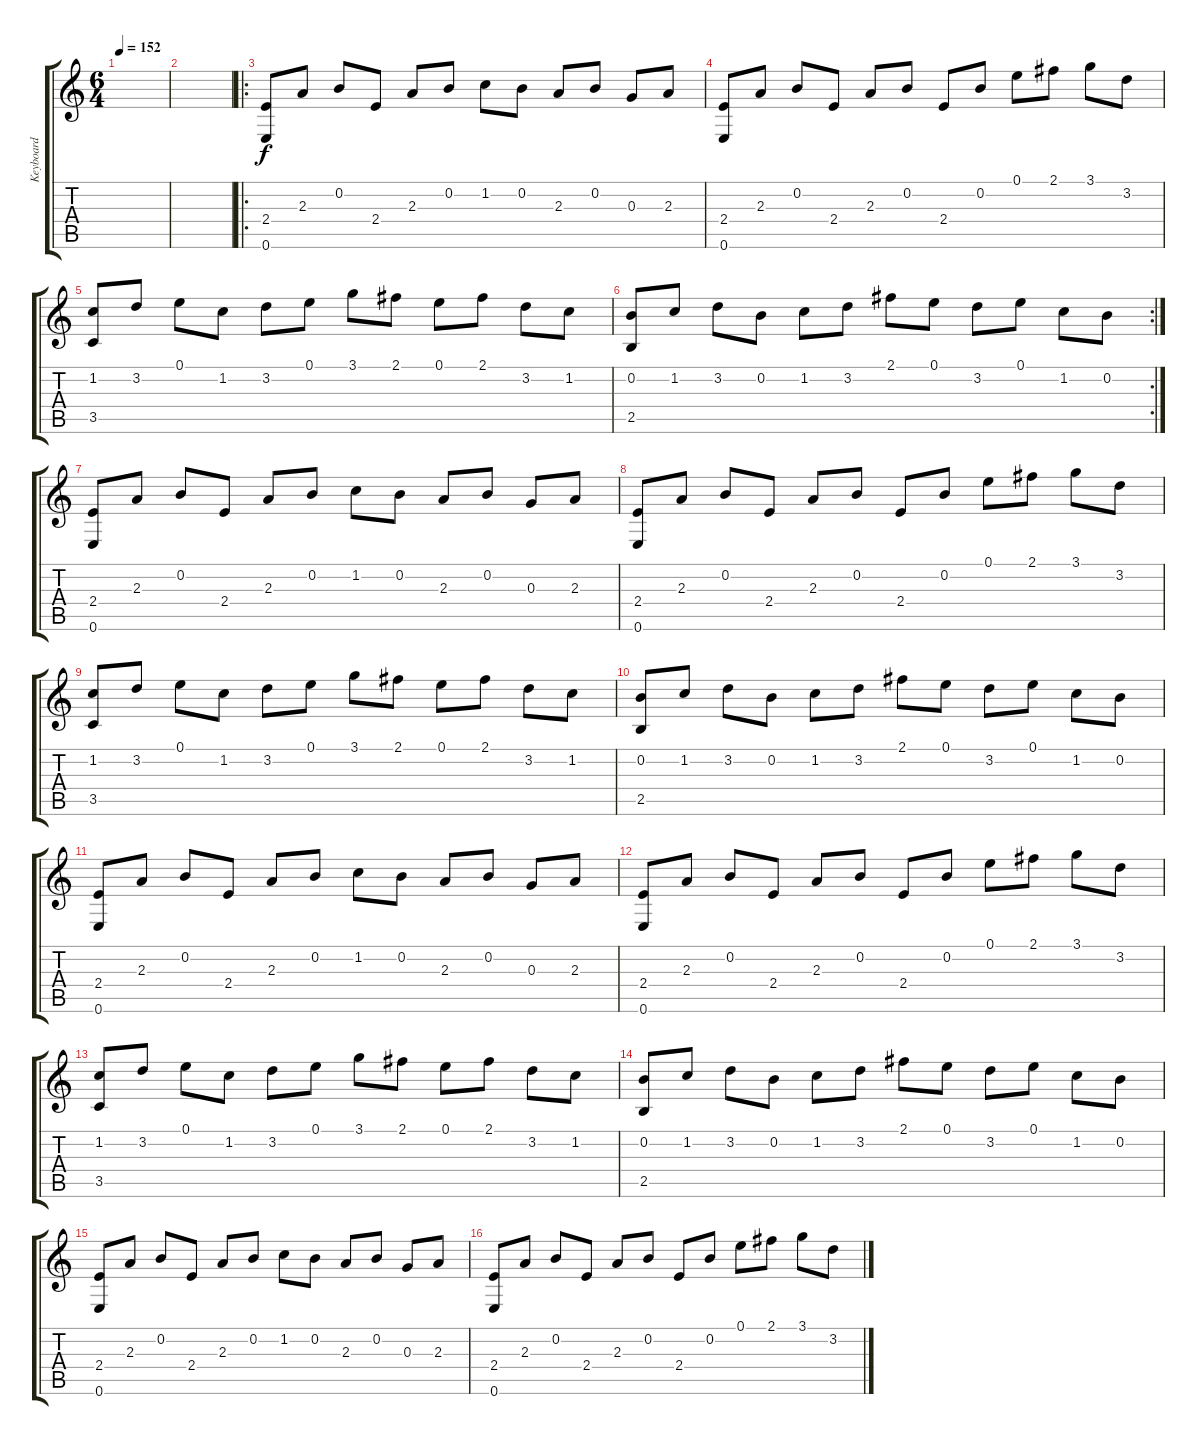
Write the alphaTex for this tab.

\track ("Keyboard" "Keyboard") {instrument electricguitarclean}
\staff {score tabs}
\tuning (E4 B3 G3 D3 A2 E2) {hide}
\ts (6 4)
\tempo 152
\clef g2
\ks c
|
|
\ro
(2.4 0.6).8 2.3.8 0.2.8 2.4.8 2.3.8 0.2.8 1.2.8 0.2.8 2.3.8 0.2.8 0.3.8 2.3.8 |
(2.4 0.6).8 2.3.8 0.2.8 2.4.8 2.3.8 0.2.8 2.4.8 0.2.8 0.1.8 2.1.8 3.1.8 3.2.8 |
(1.2 3.5).8 3.2.8 0.1.8 1.2.8 3.2.8 0.1.8 3.1.8 2.1.8 0.1.8 2.1.8 3.2.8 1.2.8 |
\rc 2
(0.2 2.5).8 1.2.8 3.2.8 0.2.8 1.2.8 3.2.8 2.1.8 0.1.8 3.2.8 0.1.8 1.2.8 0.2.8 |
(2.4 0.6).8 2.3.8 0.2.8 2.4.8 2.3.8 0.2.8 1.2.8 0.2.8 2.3.8 0.2.8 0.3.8 2.3.8 |
(2.4 0.6).8 2.3.8 0.2.8 2.4.8 2.3.8 0.2.8 2.4.8 0.2.8 0.1.8 2.1.8 3.1.8 3.2.8 |
(1.2 3.5).8 3.2.8 0.1.8 1.2.8 3.2.8 0.1.8 3.1.8 2.1.8 0.1.8 2.1.8 3.2.8 1.2.8 |
(0.2 2.5).8 1.2.8 3.2.8 0.2.8 1.2.8 3.2.8 2.1.8 0.1.8 3.2.8 0.1.8 1.2.8 0.2.8 |
(2.4 0.6).8 2.3.8 0.2.8 2.4.8 2.3.8 0.2.8 1.2.8 0.2.8 2.3.8 0.2.8 0.3.8 2.3.8 |
(2.4 0.6).8 2.3.8 0.2.8 2.4.8 2.3.8 0.2.8 2.4.8 0.2.8 0.1.8 2.1.8 3.1.8 3.2.8 |
(1.2 3.5).8 3.2.8 0.1.8 1.2.8 3.2.8 0.1.8 3.1.8 2.1.8 0.1.8 2.1.8 3.2.8 1.2.8 |
(0.2 2.5).8 1.2.8 3.2.8 0.2.8 1.2.8 3.2.8 2.1.8 0.1.8 3.2.8 0.1.8 1.2.8 0.2.8 |
(2.4 0.6).8 2.3.8 0.2.8 2.4.8 2.3.8 0.2.8 1.2.8 0.2.8 2.3.8 0.2.8 0.3.8 2.3.8 |
(2.4 0.6).8 2.3.8 0.2.8 2.4.8 2.3.8 0.2.8 2.4.8 0.2.8 0.1.8 2.1.8 3.1.8 3.2.8
